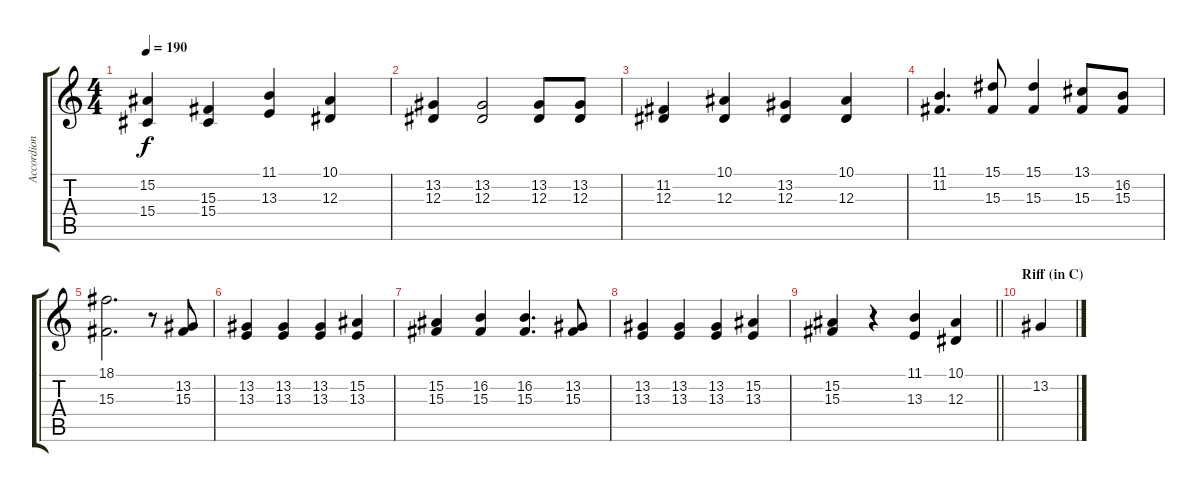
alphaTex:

\track ("Accordion" "Accordion") {instrument accordion}
\staff {score tabs}
\tuning (C4 G3 Eb3 Bb2 F2 C2) {hide}
\ts (4 4)
\tempo 190
\clef g2
\ks c
(15.2 15.4).4{dy f} (15.3 15.4).4 (11.1 13.3).4 (10.1 12.3).4 |
(13.2 12.3).4 (13.2 12.3).2 (13.2 12.3).8 (13.2 12.3).8 |
(11.2 12.3).4 (10.1 12.3).4 (13.2 12.3).4 (10.1 12.3).4 |
(11.1 11.2).4{d} (15.1 15.3).8 (15.1 15.3).4 (13.1 15.3).8 (16.2 15.3).8 |
(18.1 15.3).2{d} r.8 (13.2 15.3).8 |
(13.2 13.3).4 (13.2 13.3).4 (13.2 13.3).4 (15.2 13.3).4 |
(15.2 15.3).4 (16.2 15.3).4 (16.2 15.3).4{d} (13.2 15.3).8 |
(13.2 13.3).4 (13.2 13.3).4 (13.2 13.3).4 (15.2 13.3).4 |
\barLineRight lightlight
(15.2 15.3).4 r.4 (11.1 13.3).4 (10.1 12.3).4 |
\section ("" "Riff (in C)")
13.2.4
